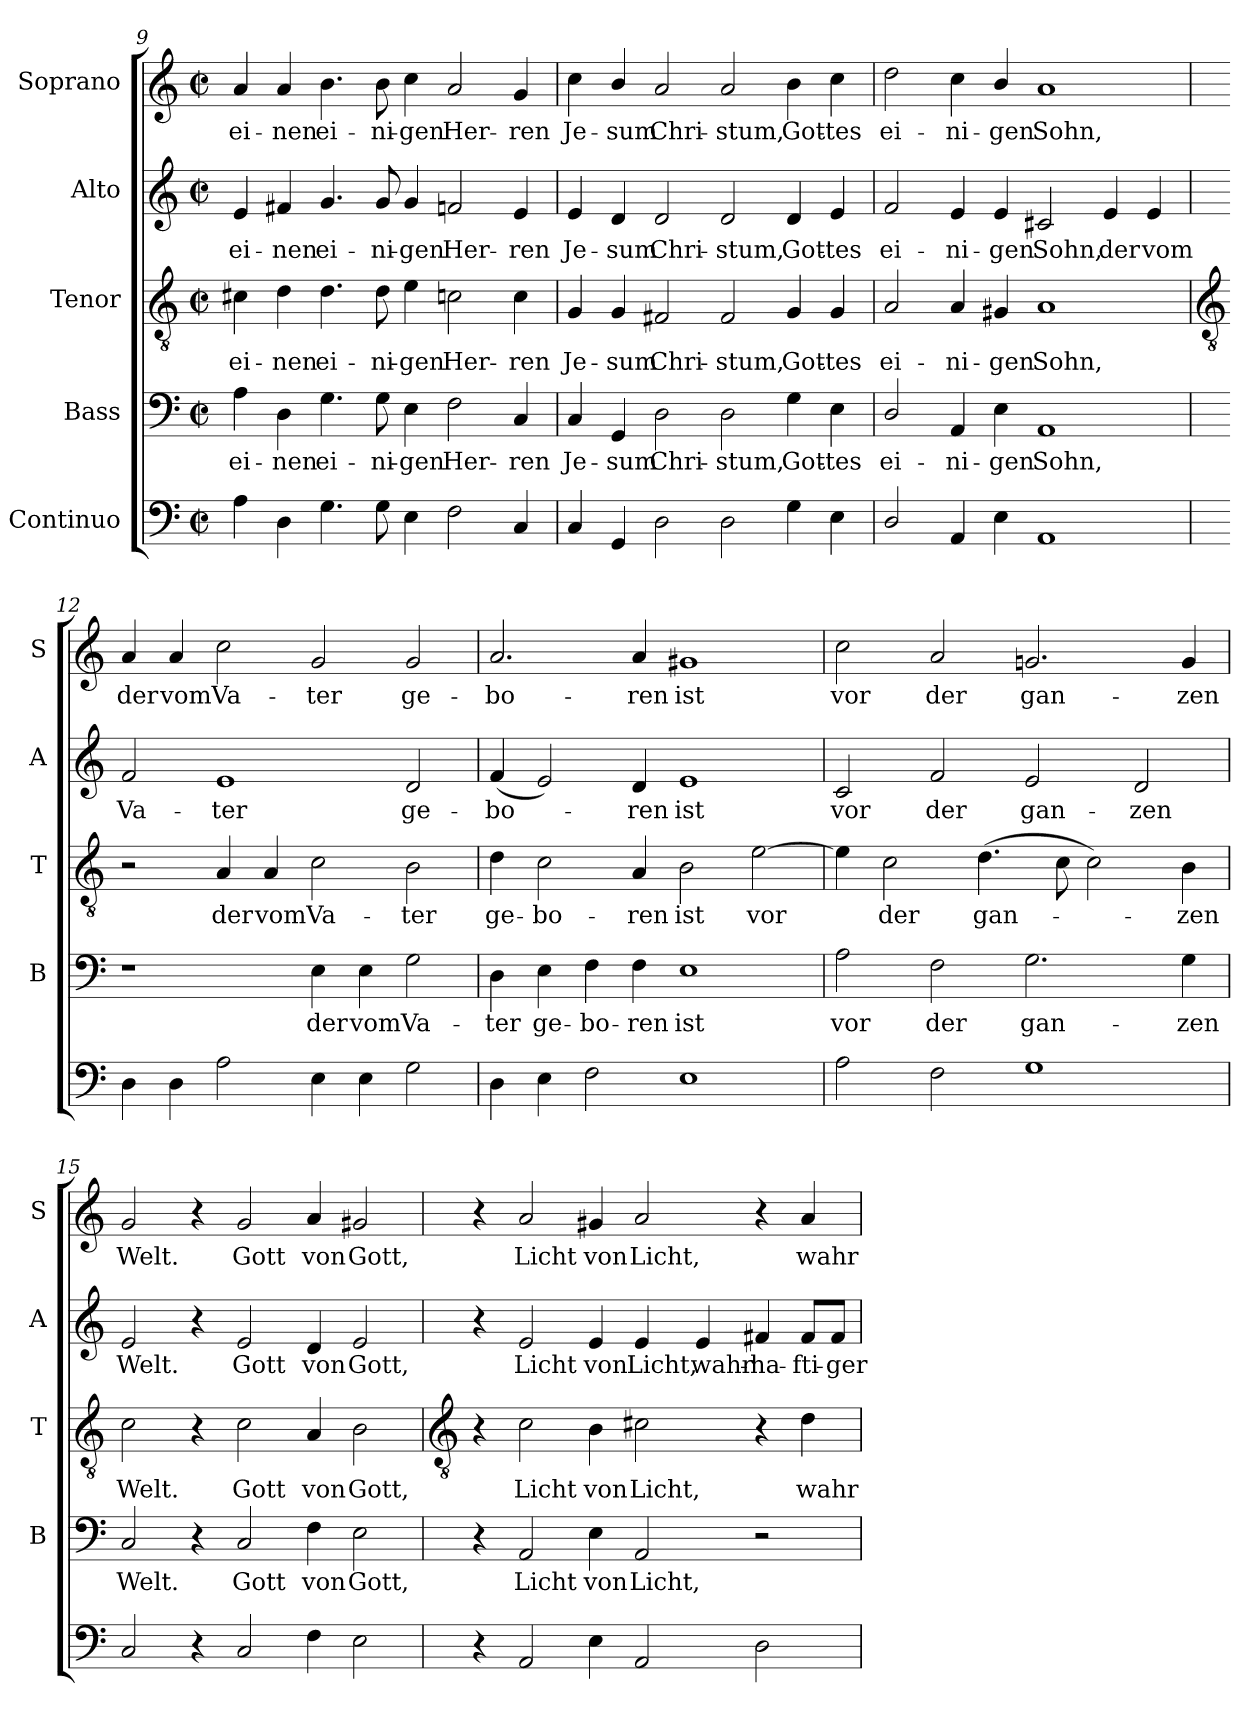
**kern	**kern	**text	**kern	**text	**kern	**text	**kern	**text
*part5	*part4	*part4	*part3	*part3	*part2	*part2	*part1	*part1
*staff5	*staff4	*staff4	*staff3	*staff3	*staff2	*staff2	*staff1	*staff1
*I"Continuo	*I"Bass	*	*I"Tenor	*	*I"Alto	*	*I"Soprano	*
*	*I'B	*	*I'T	*	*I'A	*	*I'S	*
*clefF4	*clefF4	*	*clefGv2	*	*clefG2	*	*clefG2	*
*k[]	*k[]	*	*k[]	*	*k[]	*	*k[]	*
*C:	*C:	*	*C:	*	*C:	*	*C:	*
*M4/2	*M4/2	*	*M4/2	*	*M4/2	*	*M4/2	*
*met(c|)	*met(c|)	*	*met(c|)	*	*met(c|)	*	*met(c|)	*
=9	=9	=9	=9	=9	=9	=9	=9	=9
!	!	!LO:LY:b	!	!LO:LY:b	!	!LO:LY:b	!	!LO:LY:b
4A	4A	ei-	4c#X	ei-	4e	ei-	4a	ei-
!	!	!LO:LY:b	!	!LO:LY:b	!	!LO:LY:b	!	!LO:LY:b
4D	4D	-nen	4d	-nen	4f#X	-nen	4a	-nen
!	!	!LO:LY:b	!	!LO:LY:b	!	!LO:LY:b	!	!LO:LY:b
4.G	4.G	ei-	4.d	ei-	4.g	ei-	4.b	ei-
!	!	!LO:LY:b	!	!LO:LY:b	!	!LO:LY:b	!	!LO:LY:b
8G	8G	-ni-	8d	-ni-	8g	-ni-	8b	-ni-
!	!	!LO:LY:b	!	!LO:LY:b	!	!LO:LY:b	!	!LO:LY:b
4E	4E	-gen	4e	-gen	4g	-gen	4cc	-gen
!	!	!LO:LY:b	!	!LO:LY:b	!	!LO:LY:b	!	!LO:LY:b
2F	2F	Her-	2cn	Her-	2fn	Her-	2a	Her-
!	!	!LO:LY:b	!	!LO:LY:b	!	!LO:LY:b	!	!LO:LY:b
4C	4C	-ren	4c	-ren	4e	-ren	4g	-ren
=10	=10	=10	=10	=10	=10	=10	=10	=10
!	!	!LO:LY:b	!	!LO:LY:b	!	!LO:LY:b	!	!LO:LY:b
4C	4C	Je-	4G	Je-	4e	Je-	4cc	Je-
!	!	!LO:LY:b	!	!LO:LY:b	!	!LO:LY:b	!	!LO:LY:b
4GG	4GG	-sum	4G	-sum	4d	-sum	4b/	-sum
!	!	!LO:LY:b	!	!LO:LY:b	!	!LO:LY:b	!	!LO:LY:b
2D	2D	Chri-	2F#X	Chri-	2d	Chri-	2a	Chri-
!	!	!LO:LY:b	!	!LO:LY:b	!	!LO:LY:b	!	!LO:LY:b
2D	2D	-stum,	2F#	-stum,	2d	-stum,	2a	-stum,
!	!	!LO:LY:b	!	!LO:LY:b	!	!LO:LY:b	!	!LO:LY:b
4G	4G	Got-	4G	Got-	4d	Got-	4b	Got-
!	!	!LO:LY:b	!	!LO:LY:b	!	!LO:LY:b	!	!LO:LY:b
4E	4E	-tes	4G	-tes	4e	-tes	4cc	-tes
=11	=11	=11	=11	=11	=11	=11	=11	=11
!	!	!LO:LY:b	!	!LO:LY:b	!	!LO:LY:b	!	!LO:LY:b
2D/	2D/	ei-	2A	ei-	2f	ei-	2dd	ei-
!	!	!LO:LY:b	!	!LO:LY:b	!	!LO:LY:b	!	!LO:LY:b
4AA	4AA	-ni-	4A	-ni-	4e	-ni-	4cc	-ni-
!	!	!LO:LY:b	!	!LO:LY:b	!	!LO:LY:b	!	!LO:LY:b
4E	4E	-gen	4G#X	-gen	4e	-gen	4b/	-gen
!	!	!LO:LY:b	!	!LO:LY:b	!	!LO:LY:b	!	!LO:LY:b
1AA	1AA	Sohn,	1A	Sohn,	2c#X	Sohn,	1a	Sohn,
!	!	!	!	!	!	!LO:LY:b	!	!
.	.	.	.	.	4e	der	.	.
!	!	!	!	!	!	!LO:LY:b	!	!
.	.	.	.	.	4e	vom	.	.
!!LO:LB:g=z
=12	=12	=12	=12	=12	=12	=12	=12	=12
*	*	*	*clefGv2	*	*	*	*	*
!	!	!	!	!	!	!LO:LY:b	!	!LO:LY:b
4D	1r	.	2r	.	2f	Va-	4a	der
!	!	!	!	!	!	!	!	!LO:LY:b
4D	.	.	.	.	.	.	4a	vom
!	!	!	!	!LO:LY:b	!	!LO:LY:b	!	!LO:LY:b
2A	.	.	4A	der	1e	-ter	2cc	Va-
!	!	!	!	!LO:LY:b	!	!	!	!
.	.	.	4A	vom	.	.	.	.
!	!	!LO:LY:b	!	!LO:LY:b	!	!	!	!LO:LY:b
4E	4E	der	2c	Va-	.	.	2g	-ter
!	!	!LO:LY:b	!	!	!	!	!	!
4E	4E	vom	.	.	.	.	.	.
!	!	!LO:LY:b	!	!LO:LY:b	!	!LO:LY:b	!	!LO:LY:b
2G	2G	Va-	2B	-ter	2d	ge-	2g	ge-
=13	=13	=13	=13	=13	=13	=13	=13	=13
!	!	!LO:LY:b	!	!LO:LY:b	!	!LO:LY:b	!	!LO:LY:b
4D	4D	-ter	4d	ge-	(<4f	-bo-	2.a	-bo-
!	!	!LO:LY:b	!	!LO:LY:b	!	!	!	!
4E	4E	ge-	2c	-bo-	2e)	.	.	.
!	!	!LO:LY:b	!	!	!	!	!	!
2F	4F	-bo-	.	.	.	.	.	.
!	!	!LO:LY:b	!	!LO:LY:b	!	!LO:LY:b	!	!LO:LY:b
.	4F	-ren	4A	-ren	4d	ren	4a	-ren
!	!	!LO:LY:b	!	!LO:LY:b	!	!LO:LY:b	!	!LO:LY:b
1E	1E	ist	2B	ist	1e	ist	1g#X	ist
!	!	!	!	!LO:LY:b	!	!	!	!
.	.	.	[2e	vor	.	.	.	.
=14	=14	=14	=14	=14	=14	=14	=14	=14
!	!	!LO:LY:b	!	!	!	!LO:LY:b	!	!LO:LY:b
2A	2A	vor	4e]	.	2c	vor	2cc	vor
!	!	!	!	!LO:LY:b	!	!	!	!
.	.	.	2c	der	.	.	.	.
!	!	!LO:LY:b	!	!	!	!LO:LY:b	!	!LO:LY:b
2F	2F	der	.	.	2f	der	2a	der
!	!	!	!	!LO:LY:b	!	!	!	!
.	.	.	(>4.d	gan-	.	.	.	.
!	!	!LO:LY:b	!	!	!	!LO:LY:b	!	!LO:LY:b
1G	2.G	gan-	.	.	2e	gan-	2.gn	gan-
.	.	.	8c	.	.	.	.	.
.	.	.	2c)	.	.	.	.	.
!	!	!	!	!	!	!LO:LY:b	!	!
.	.	.	.	.	2d	-zen	.	.
!	!	!LO:LY:b	!	!LO:LY:b	!	!	!	!LO:LY:b
.	4G	-zen	4B	zen	.	.	4g	-zen
=15	=15	=15	=15	=15	=15	=15	=15	=15
!	!	!LO:LY:b	!	!LO:LY:b	!	!LO:LY:b	!	!LO:LY:b
2C	2C	Welt.	2c	Welt.	2e	Welt.	2g	Welt.
4r	4r	.	4r	.	4r	.	4r	.
!	!	!LO:LY:b	!	!LO:LY:b	!	!LO:LY:b	!	!LO:LY:b
2C	2C	Gott	2c	Gott	2e	Gott	2g	Gott
!	!	!LO:LY:b	!	!LO:LY:b	!	!LO:LY:b	!	!LO:LY:b
4F	4F	von	4A	von	4d	von	4a	von
!	!	!LO:LY:b	!	!LO:LY:b	!	!LO:LY:b	!	!LO:LY:b
2E	2E	Gott,	2B	Gott,	2e	Gott,	2g#X	Gott,
!!LO:LB:g=z
=16	=16	=16	=16	=16	=16	=16	=16	=16
*	*	*	*clefGv2	*	*	*	*	*
4r	4r	.	4r	.	4r	.	4r	.
!	!	!LO:LY:b	!	!LO:LY:b	!	!LO:LY:b	!	!LO:LY:b
2AA	2AA	Licht	2c	Licht	2e	Licht	2a	Licht
!	!	!LO:LY:b	!	!LO:LY:b	!	!LO:LY:b	!	!LO:LY:b
4E	4E	von	4B	von	4e	von	4g#X	von
!	!	!LO:LY:b	!	!LO:LY:b	!	!LO:LY:b	!	!LO:LY:b
2AA	2AA	Licht,	2c#X	Licht,	4e	Licht,	2a	Licht,
!	!	!	!	!	!	!LO:LY:b	!	!
.	.	.	.	.	4e	wahr-	.	.
!	!	!	!	!	!	!LO:LY:b	!	!
2D	2r	.	4r	.	4f#X	-ha-	4r	.
!	!	!	!	!LO:LY:b	!	!LO:LY:b	!	!LO:LY:b
.	.	.	4d	wahr-	8f#/L	-fti-	4a	wahr-
!	!	!	!	!	!	!LO:LY:b	!	!
.	.	.	.	.	8f#/J	-ger	.	.
=	=	=	=	=	=	=	=	=
*-	*-	*-	*-	*-	*-	*-	*-	*-
